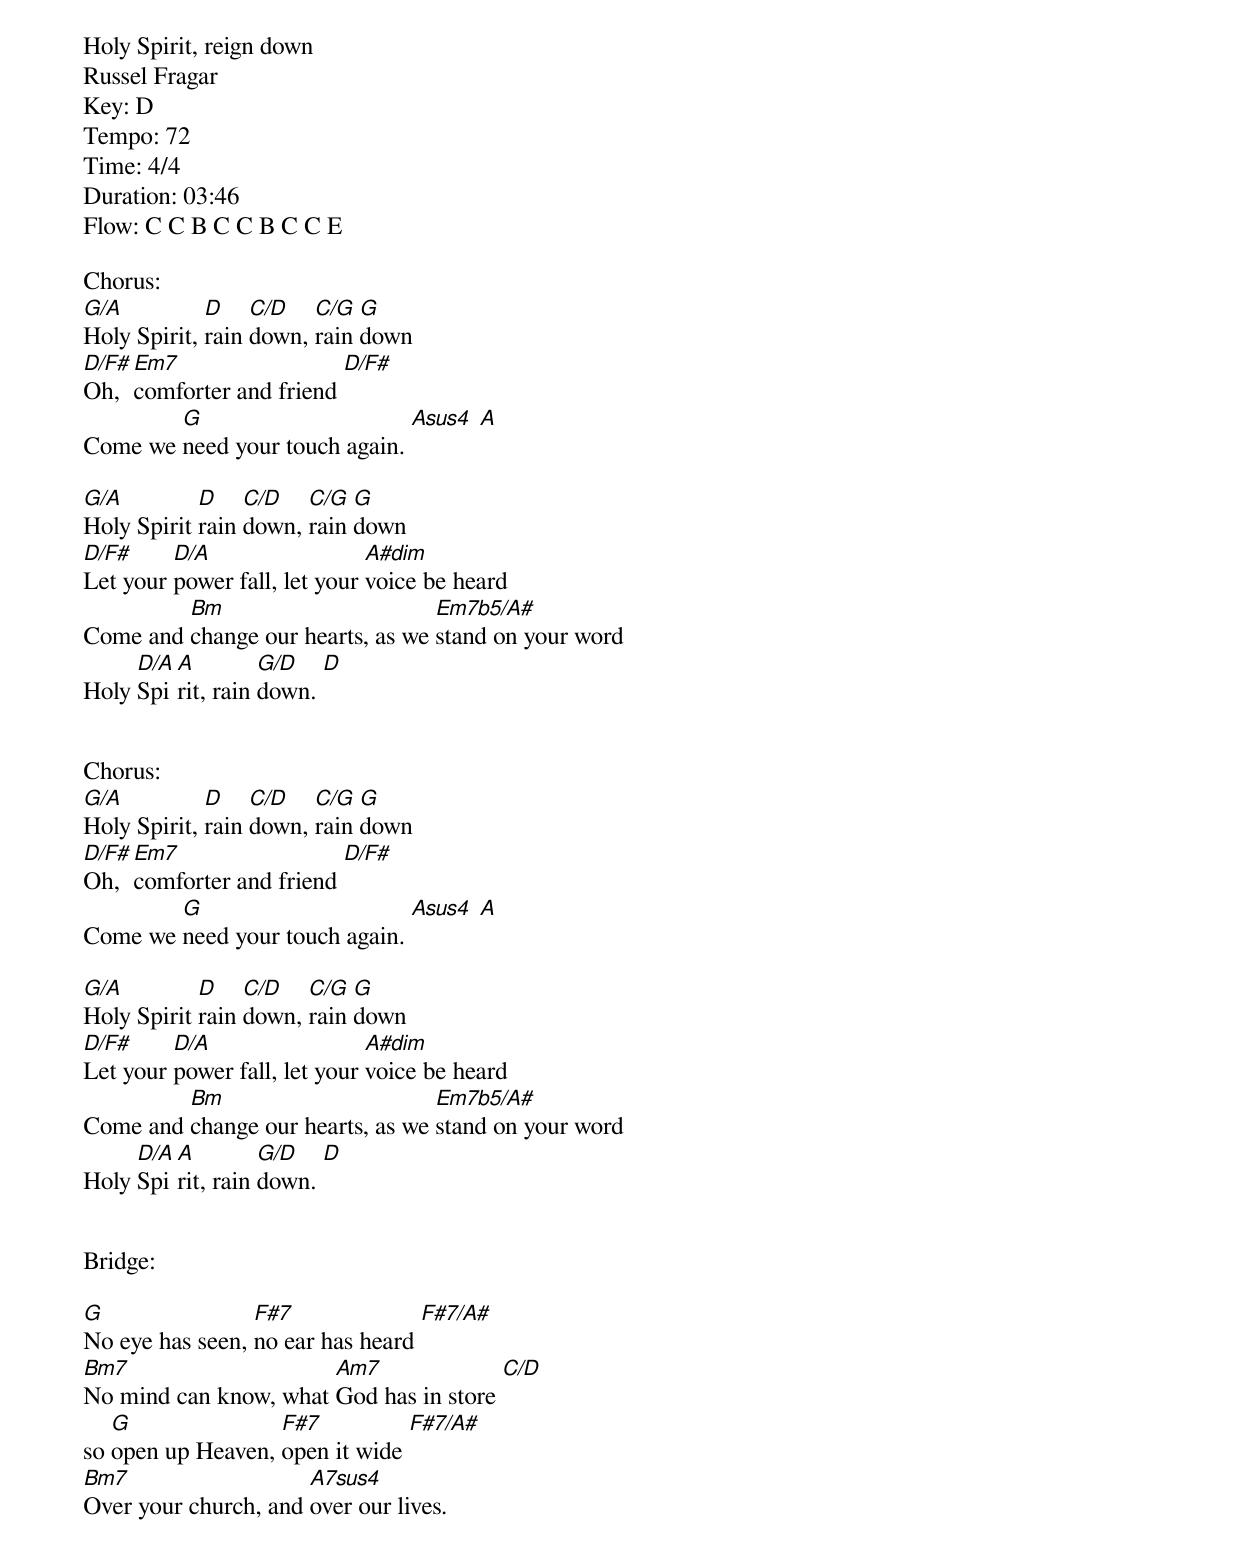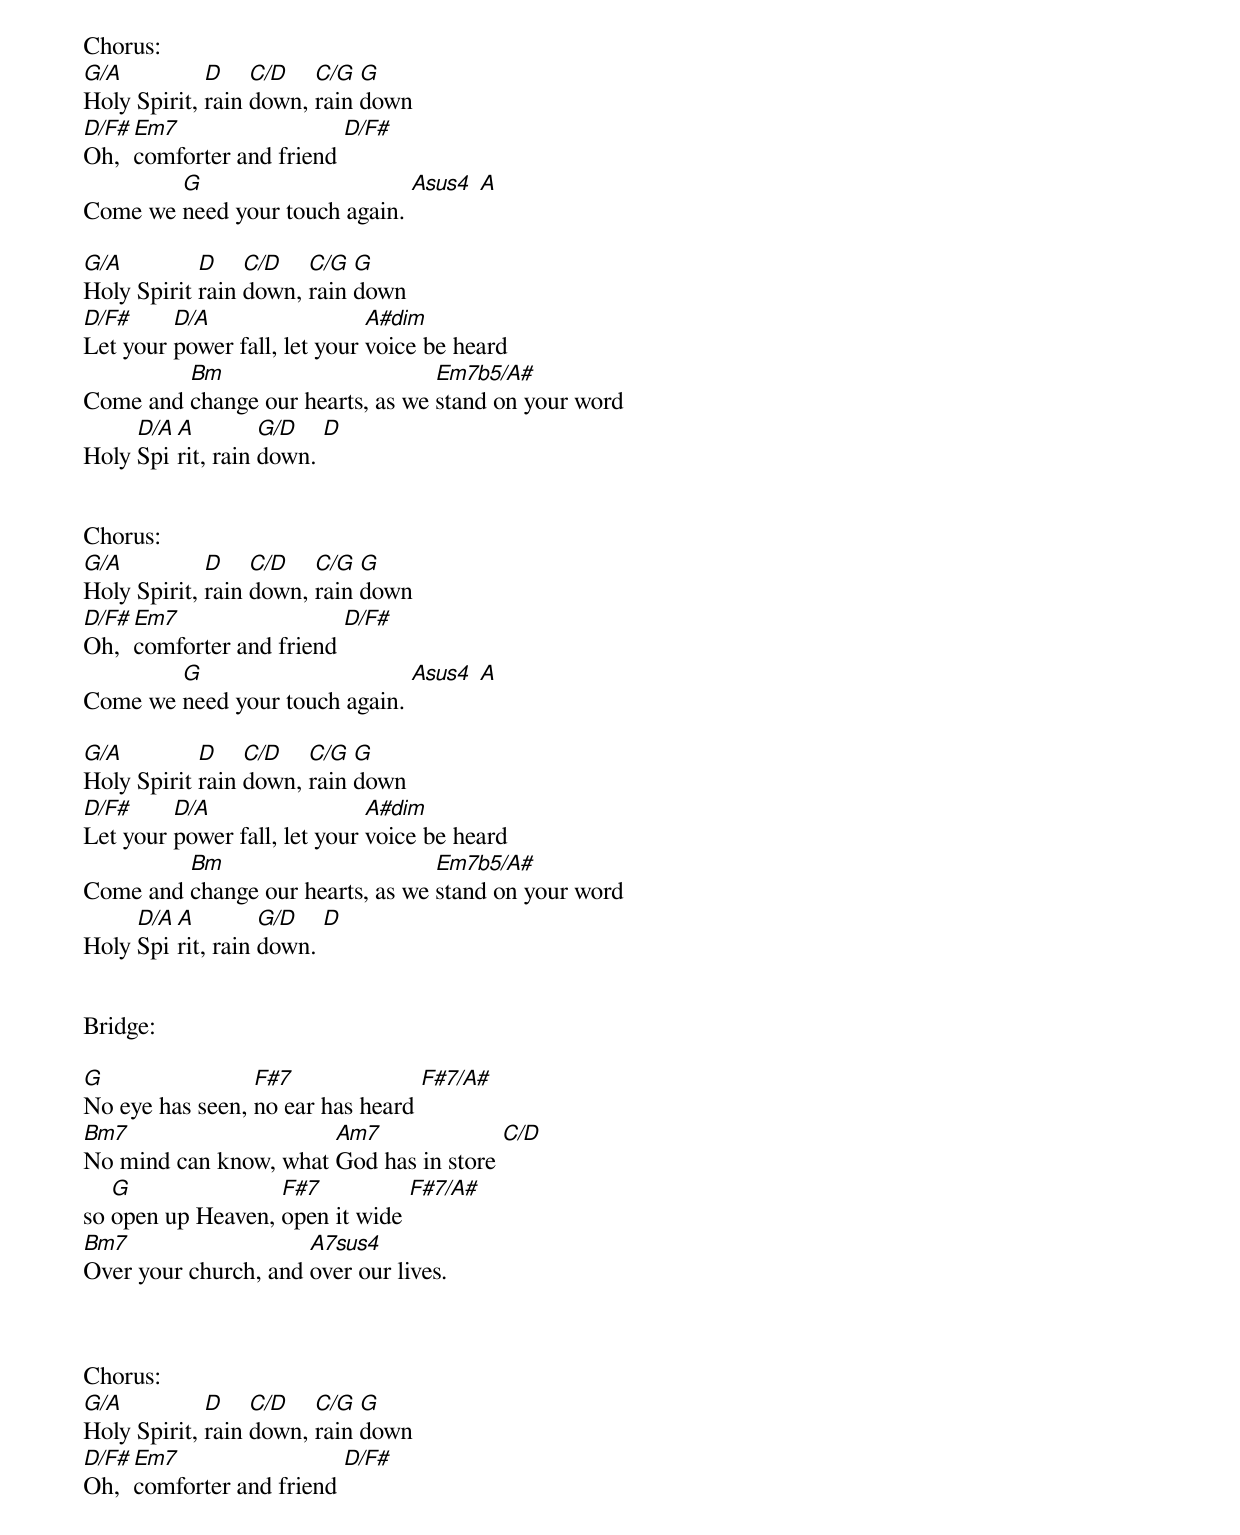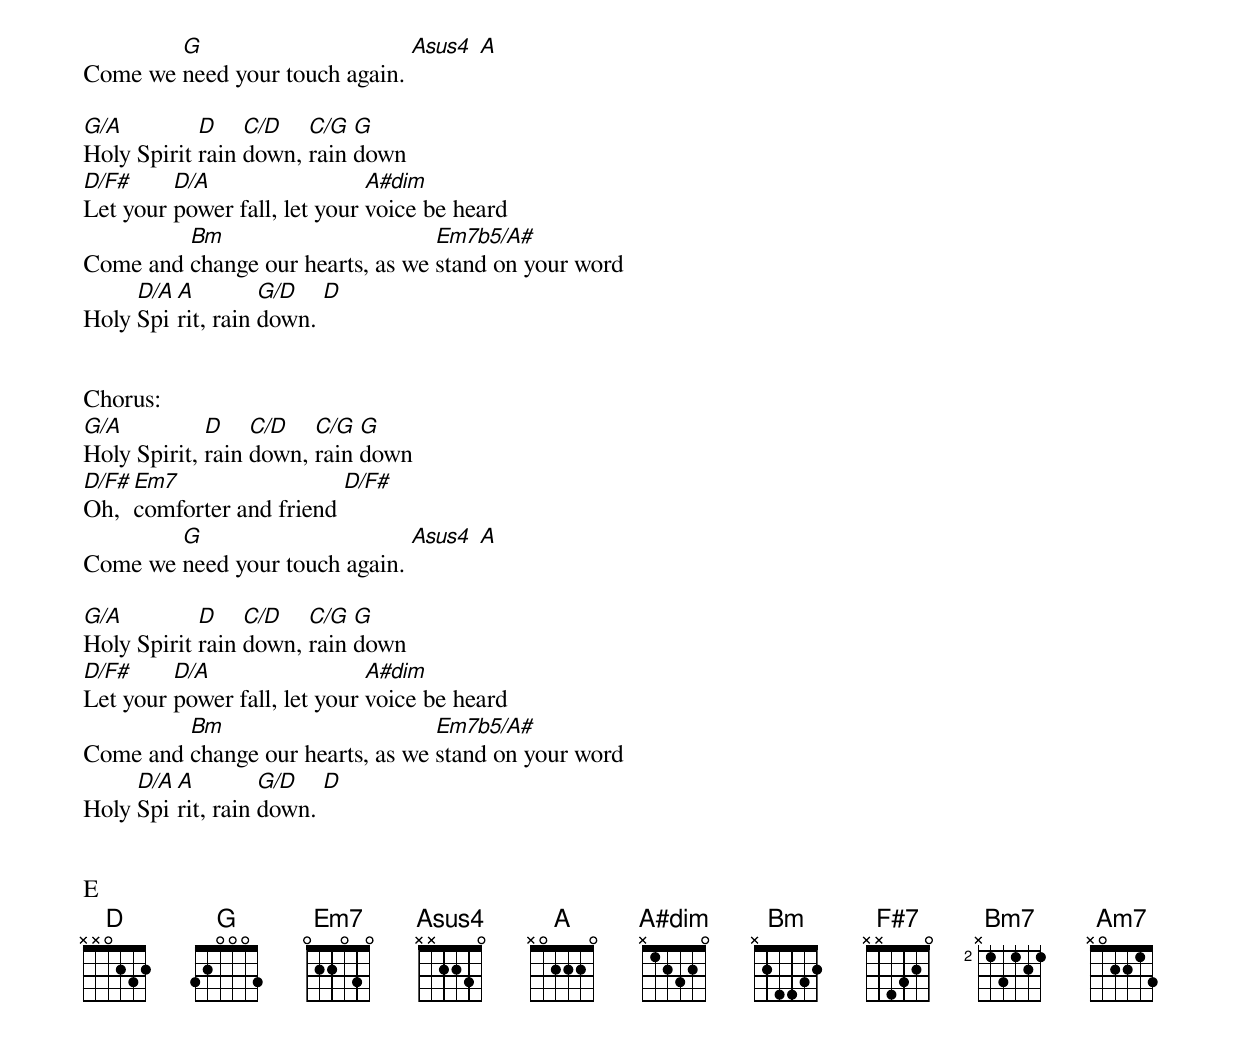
Holy Spirit, reign down
Russel Fragar
Key: D
Tempo: 72
Time: 4/4
Duration: 03:46
Flow: C C B C C B C C E

Chorus:
[G/A]Holy Spirit, [D]rain [C/D]down, [C/G]rain [G]down
[D/F#]Oh, [Em7]comforter and friend [D/F#]
Come we [G]need your touch again. [Asus4] [A]

[G/A]Holy Spirit [D]rain [C/D]down, [C/G]rain [G]down
[D/F#]Let your [D/A]power fall, let your [A#dim]voice be heard
Come and [Bm]change our hearts, as we [Em7b5/A#]stand on your word
Holy [D/A]Spi[A]rit, rain [G/D]down. [D]


Chorus:
[G/A]Holy Spirit, [D]rain [C/D]down, [C/G]rain [G]down
[D/F#]Oh, [Em7]comforter and friend [D/F#]
Come we [G]need your touch again. [Asus4] [A]

[G/A]Holy Spirit [D]rain [C/D]down, [C/G]rain [G]down
[D/F#]Let your [D/A]power fall, let your [A#dim]voice be heard
Come and [Bm]change our hearts, as we [Em7b5/A#]stand on your word
Holy [D/A]Spi[A]rit, rain [G/D]down. [D]


Bridge:

[G]No eye has seen, [F#7]no ear has heard [F#7/A#]
[Bm7]No mind can know, what [Am7]God has in store [C/D]
so [G]open up Heaven, [F#7]open it wide [F#7/A#]
[Bm7]Over your church, and [A7sus4]over our lives.



Chorus:
[G/A]Holy Spirit, [D]rain [C/D]down, [C/G]rain [G]down
[D/F#]Oh, [Em7]comforter and friend [D/F#]
Come we [G]need your touch again. [Asus4] [A]

[G/A]Holy Spirit [D]rain [C/D]down, [C/G]rain [G]down
[D/F#]Let your [D/A]power fall, let your [A#dim]voice be heard
Come and [Bm]change our hearts, as we [Em7b5/A#]stand on your word
Holy [D/A]Spi[A]rit, rain [G/D]down. [D]


Chorus:
[G/A]Holy Spirit, [D]rain [C/D]down, [C/G]rain [G]down
[D/F#]Oh, [Em7]comforter and friend [D/F#]
Come we [G]need your touch again. [Asus4] [A]

[G/A]Holy Spirit [D]rain [C/D]down, [C/G]rain [G]down
[D/F#]Let your [D/A]power fall, let your [A#dim]voice be heard
Come and [Bm]change our hearts, as we [Em7b5/A#]stand on your word
Holy [D/A]Spi[A]rit, rain [G/D]down. [D]


Bridge:

[G]No eye has seen, [F#7]no ear has heard [F#7/A#]
[Bm7]No mind can know, what [Am7]God has in store [C/D]
so [G]open up Heaven, [F#7]open it wide [F#7/A#]
[Bm7]Over your church, and [A7sus4]over our lives.



Chorus:
[G/A]Holy Spirit, [D]rain [C/D]down, [C/G]rain [G]down
[D/F#]Oh, [Em7]comforter and friend [D/F#]
Come we [G]need your touch again. [Asus4] [A]

[G/A]Holy Spirit [D]rain [C/D]down, [C/G]rain [G]down
[D/F#]Let your [D/A]power fall, let your [A#dim]voice be heard
Come and [Bm]change our hearts, as we [Em7b5/A#]stand on your word
Holy [D/A]Spi[A]rit, rain [G/D]down. [D]


Chorus:
[G/A]Holy Spirit, [D]rain [C/D]down, [C/G]rain [G]down
[D/F#]Oh, [Em7]comforter and friend [D/F#]
Come we [G]need your touch again. [Asus4] [A]

[G/A]Holy Spirit [D]rain [C/D]down, [C/G]rain [G]down
[D/F#]Let your [D/A]power fall, let your [A#dim]voice be heard
Come and [Bm]change our hearts, as we [Em7b5/A#]stand on your word
Holy [D/A]Spi[A]rit, rain [G/D]down. [D]


E
